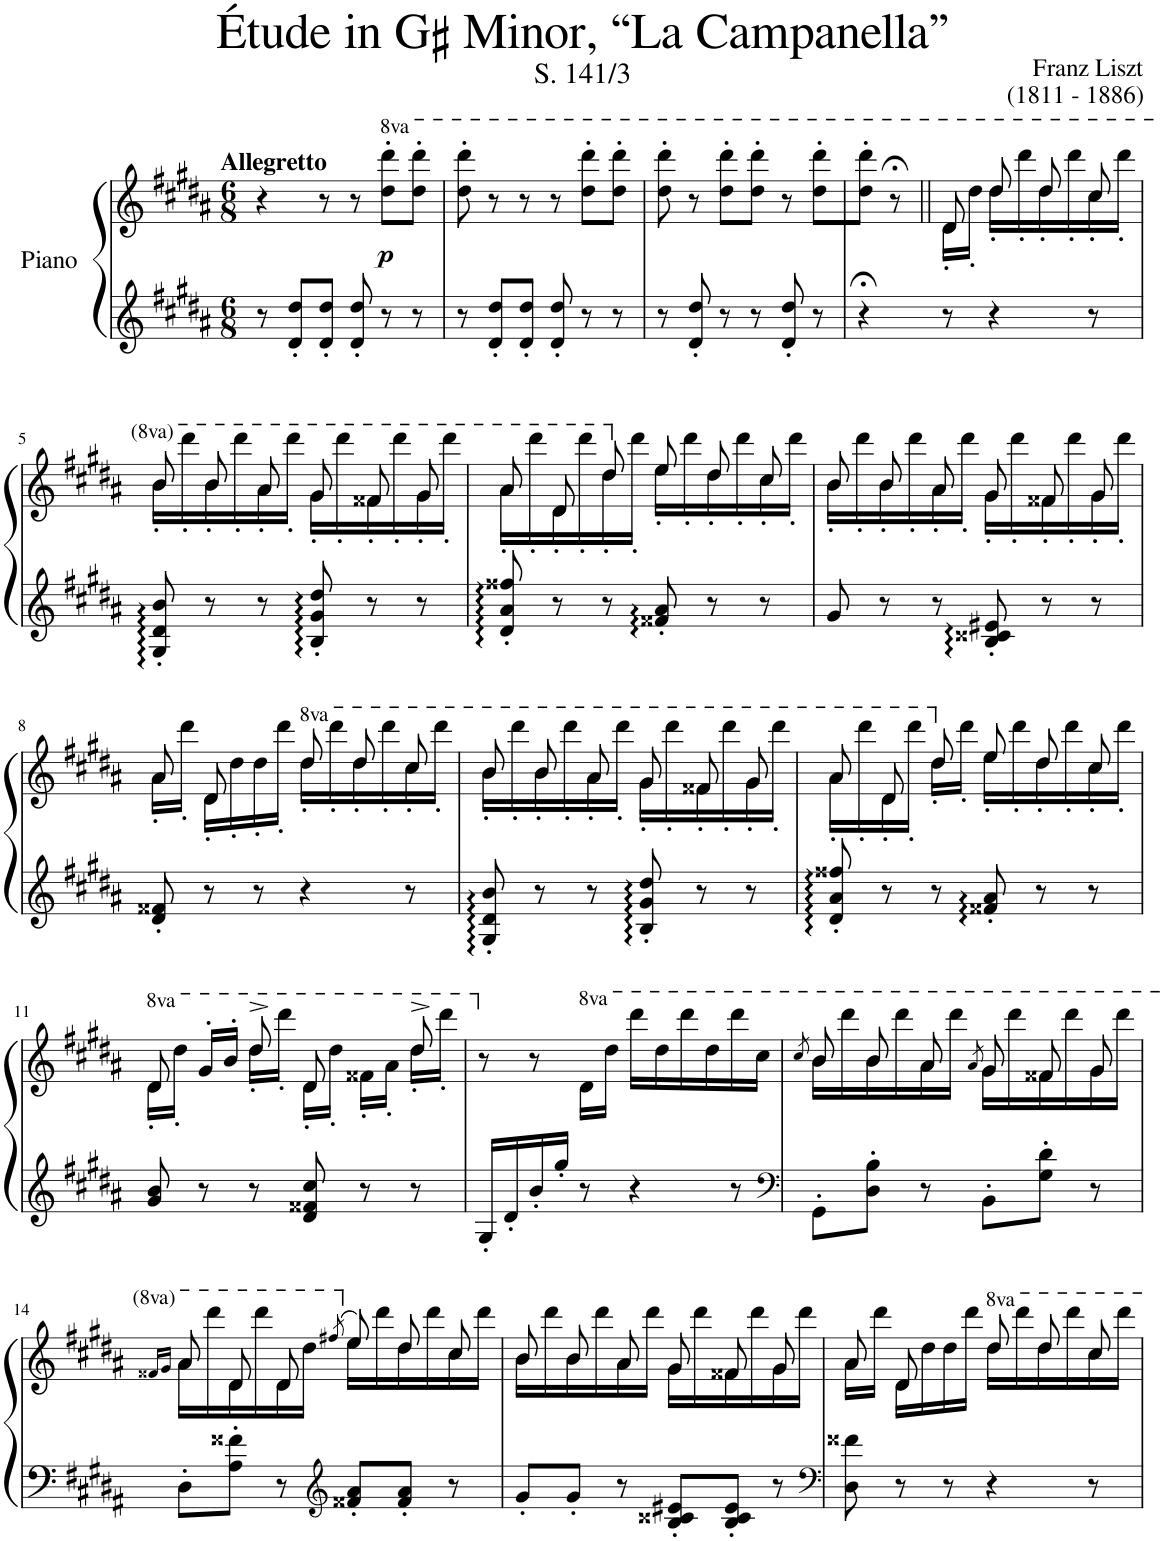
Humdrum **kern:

**kern	**kern	**dynam
*part1	*part1	*part1
*staff2	*staff1	*staff1/2
*I"Piano	*	*
*I'Pno	*	*
*clefG2	*clefG2	*
*k[f#c#g#d#a#]	*k[f#c#g#d#a#]	*
*M6/8	*M6/8	*
=1	=1	=1
!	!LO:TX:a:B:t=Allegretto	!
!	!	!LO:DY:b
8r	4r	p
8d#/' 8dd#/'L	.	.
8d#/' 8dd#/'J	8r	.
8d#/' 8dd#/'	8r	.
*	*8va	*
8r	8ddd#\' 8dddd#\'L	.
8r	8ddd#\' 8dddd#\'J	.
=2	=2	=2
8r	8ddd#\' 8dddd#\'	.
8d#/' 8dd#/'L	8r	.
8d#/' 8dd#/'J	8r	.
8d#/' 8dd#/'	8r	.
8r	8ddd#\' 8dddd#\'L	.
8r	8ddd#\' 8dddd#\'J	.
=3	=3	=3
8r	8ddd#\' 8dddd#\'	.
8d#/' 8dd#/'	8r	.
8r	8ddd#\' 8dddd#\'L	.
8r	8ddd#\' 8dddd#\'J	.
8d#/' 8dd#/'	8r	.
8r	8ddd#\' 8dddd#\'L	.
=4	=4	=4
*	*^	*
4r;<	8ddd#\' 8dddd#\'J	4ryy	.
.	8r;<	.	.
8r	8dd#/	16dd#'\LL	.
.	.	16ddd#'\JJ	.
4r	8ddd#/	16ddd#'\LL	.
.	.	16dddd#'\	.
.	8ddd#/	16ddd#'\	.
.	.	16dddd#'\	.
8r	8ccc#/	16ccc#'\	.
.	.	16dddd#'\JJ	.
!!LO:LB:g=z	!!
=5	=5	=5	=5
8G#/' 8d#/' 8b/'	8bb/	16bb'\LL	.
.	.	16dddd#'\	.
8r	8bb/	16bb'\	.
.	.	16dddd#'\	.
8r	8aa#/	16aa#'\	.
.	.	16dddd#'\JJ	.
8B/' 8g#/' 8dd#/'	8gg#/	16gg#'\LL	.
.	.	16dddd#'\	.
8r	8ff##X/	16ff##X'\	.
.	.	16dddd#'\	.
8r	8gg#/	16gg#'\	.
.	.	16dddd#'\JJ	.
=6	=6	=6	=6
8d#/' 8a#/' 8ff##X/'	8aa#/	16aa#'\LL	.
.	.	16dddd#'\	.
8r	8dd#/	16dd#'\	.
.	.	16dddd#'\	.
*	*X8va	*	*
8r	8dd#/	16dd#'\	.
.	.	16ddd#'\JJ	.
8f##X/' 8a#/'	8ee/	16ee'\LL	.
.	.	16ddd#'\	.
8r	8dd#/	16dd#'\	.
.	.	16ddd#'\	.
8r	8cc#/	16cc#'\	.
.	.	16ddd#'\JJ	.
=7	=7	=7	=7
8g#/	8b/	16b'\LL	.
.	.	16ddd#'\	.
8r	8b/	16b'\	.
.	.	16ddd#'\	.
8r	8a#/	16a#'\	.
.	.	16ddd#'\JJ	.
8B/' 8c##X/' 8e#X/'	8g#/	16g#'\LL	.
.	.	16ddd#'\	.
8r	8f##X/	16f##X'\	.
.	.	16ddd#'\	.
8r	8g#/	16g#'\	.
.	.	16ddd#'\JJ	.
!!LO:LB:g=z	!!
=8	=8	=8	=8
8d#/' 8f##X/'	8a#/	16a#'\LL	.
.	.	16ddd#'\JJ	.
8r	8d#/	16d#'\LL	.
.	.	16dd#'\	.
8r	8ryy	16dd#'\	.
.	.	16ddd#'\JJ	.
*	*8va	*	*
4r	8ddd#/	16ddd#'\LL	.
.	.	16dddd#'\	.
.	8ddd#/	16ddd#'\	.
.	.	16dddd#'\	.
8r	8ccc#/	16ccc#'\	.
.	.	16dddd#'\JJ	.
=9	=9	=9	=9
8G#/' 8d#/' 8b/'	8bb/	16bb'\LL	.
.	.	16dddd#'\	.
8r	8bb/	16bb'\	.
.	.	16dddd#'\	.
8r	8aa#/	16aa#'\	.
.	.	16dddd#'\JJ	.
8B/' 8g#/' 8dd#/'	8gg#/	16gg#'\LL	.
.	.	16dddd#'\	.
8r	8ff##X/	16ff##X'\	.
.	.	16dddd#'\	.
8r	8gg#/	16gg#'\	.
.	.	16dddd#'\JJ	.
=10	=10	=10	=10
8d#/' 8a#/' 8ff##X/'	8aa#/	16aa#'\LL	.
.	.	16dddd#'\	.
8r	8dd#/	16dd#'\	.
.	.	16dddd#'\JJ	.
*	*X8va	*	*
8r	8dd#/	16dd#'\LL	.
.	.	16ddd#'\JJ	.
8f##X/' 8a#/'	8ee/	16ee'\LL	.
.	.	16ddd#'\	.
8r	8dd#/	16dd#'\	.
.	.	16ddd#'\	.
8r	8cc#/	16cc#'\	.
.	.	16ddd#'\JJ	.
!!LO:LB:g=z	!!
=11	=11	=11	=11
*	*8va	*	*
8g#/ 8b/	8dd#/	16dd#'\LL	.
.	.	16ddd#'\JJ	.
8r	8ryy	16gg#'/LL	.
.	.	16bb'/JJ	.
8r	8ddd#^/	16ddd#'\LL	.
.	.	16dddd#'\JJ	.
8d#/ 8f##X/ 8cc#/	8dd#/	16dd#'\LL	.
.	.	16ddd#'\JJ	.
8r	8ryy	16ff##X'\LL	.
.	.	16aa#'\JJ	.
8r	8ddd#^/	16ddd#'\LL	.
.	.	16dddd#'\JJ	.
*	*v	*v	*
=12	=12	=12
*	*X8va	*
16G#'/LL	8r	.
16d#'/	.	.
16b'/	8r	.
16gg#'/JJ	.	.
*	*8va	*
8r	16dd#'\LL	.
.	16ddd#'\JJ	.
4r	16dddd#'\LL	.
.	16ddd#'\	.
.	16dddd#'\	.
.	16ddd#'\	.
8r	16dddd#'\	.
.	16ccc#'\JJ	.
=13	=13	=13
*clefF4	*	*
.	8qccc#/	.
*	*^	*
8GG#'\L	8bb/	16bb'\LL	.
.	.	16dddd#'\	.
8D#\' 8B\'J	8bb/	16bb'\	.
.	.	16dddd#'\	.
8r	8aa#/	16aa#'\	.
.	.	16dddd#'\JJ	.
.	8qaa#/	.	.
8BB'\L	8gg#/	16gg#'\LL	.
.	.	16dddd#'\	.
8G#\' 8d#\'J	8ff##X/	16ff##X'\	.
.	.	16dddd#'\	.
8r	8gg#/	16gg#'\	.
.	.	16dddd#'\JJ	.
!!LO:LB:g=z	!!
=14	=14	=14	=14
.	16qff##X/LL	.	.
.	16qgg#/JJ	.	.
8D#'\L	8aa#/	16aa#\LL	.
.	.	16dddd#'\	.
8A#\' 8f##X\'J	8dd#/	16dd#\	.
.	.	16dddd#'\	.
8r	8dd#/	16dd#\	.
.	.	16ddd#'\JJ	.
*clefG2	*	*	*
*	*X8va	*	*
.	(8qff#X/	.	.
8f##X/' 8a#/'L	8ee/)	16ee\LL	.
.	.	16ddd#'\	.
8f##/' 8a#/'J	8dd#/	16dd#\	.
.	.	16ddd#'\	.
8r	8cc#/	16cc#\	.
.	.	16ddd#'\JJ	.
=15	=15	=15	=15
8g#'/L	8b/	16b'\LL	.
.	.	16ddd#'\	.
8g#'/J	8b/	16b'\	.
.	.	16ddd#'\	.
8r	8a#/	16a#'\	.
.	.	16ddd#'\JJ	.
8B/' 8c##X/' 8e#X/'L	8g#/	16g#'\LL	.
.	.	16ddd#'\	.
8B/' 8c##/' 8e#/'J	8f##X/	16f##X'\	.
.	.	16ddd#'\	.
8r	8g#/	16g#'\	.
.	.	16ddd#'\JJ	.
=16	=16	=16	=16
*clefF4	*	*	*
8D#\ 8f##X\	8a#/	16a#'\LL	.
.	.	16ddd#'\JJ	.
8r	8d#/	16d#'\LL	.
.	.	16dd#'\	.
8r	8ryy	16dd#'\	.
.	.	16ddd#'\JJ	.
4r	8ddd#/	16ddd#'\LL	.
.	.	16dddd#'\	.
.	8ddd#/	16ddd#'\	.
.	.	16dddd#'\	.
8r	8ccc#/	16ccc#'\	.
.	.	16dddd#'\JJ	.
*	*v	*v	*
=	=	=
*-	*-	*-
